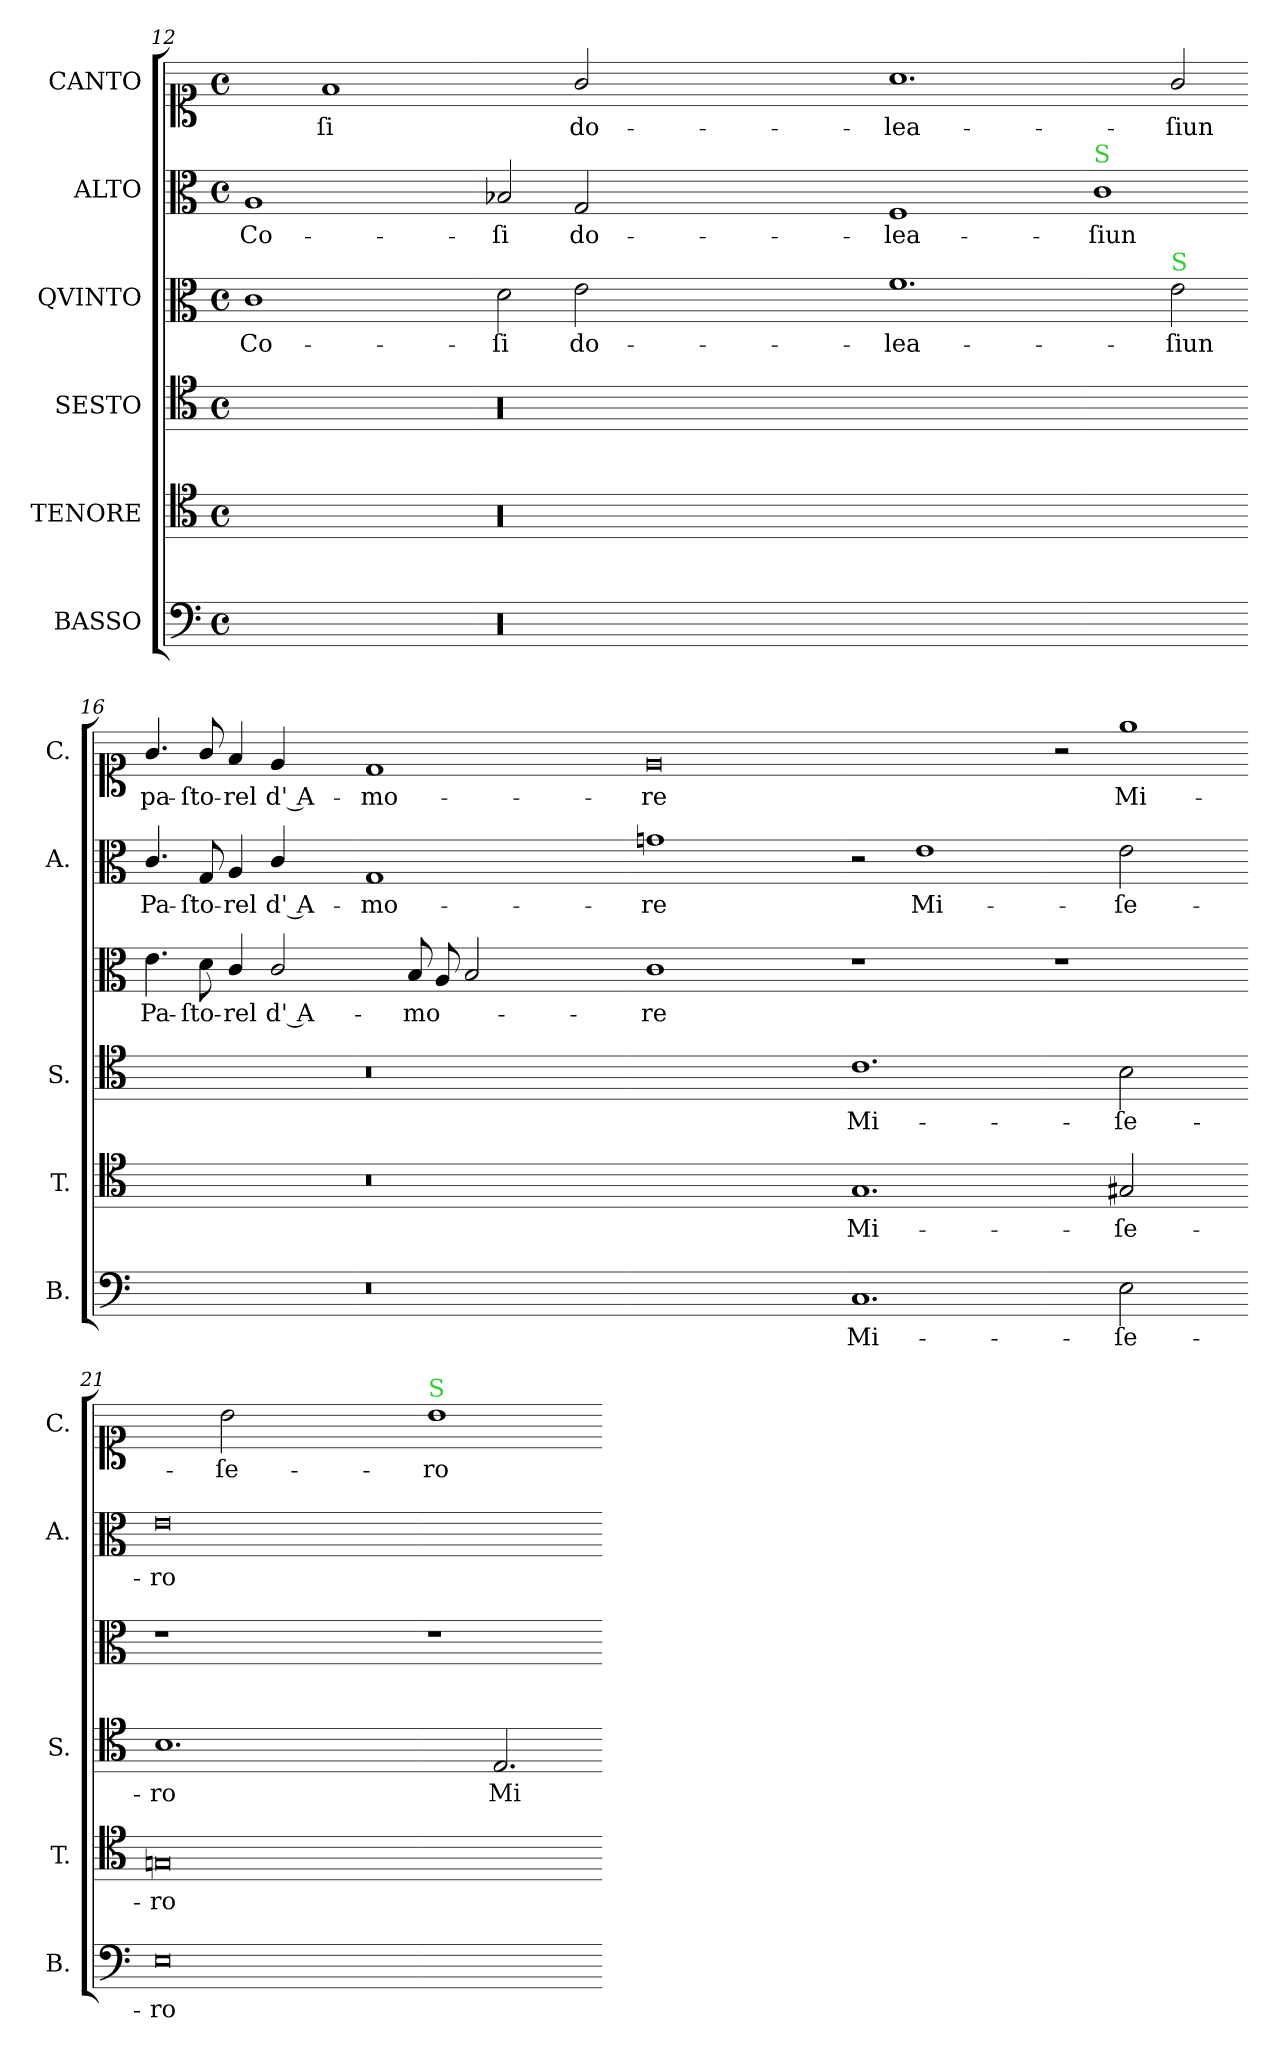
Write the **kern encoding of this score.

**kern	**text	**kern	**text	**kern	**text	**kern	**text	**kern	**text	**kern	**text
*part6	*part6	*part5	*part5	*part4	*part4	*part3	*part3	*part2	*part2	*part1	*part1
*staff6	*staff6	*staff5	*staff5	*staff4	*staff4	*staff3	*staff3	*staff2	*staff2	*staff1	*staff1
*I"BASSO	*	*I"TENORE	*	*I"SESTO	*	*I"QVINTO	*	*I"ALTO	*	*I"CANTO	*
*I'B.	*	*I'T.	*	*I'S.	*	*	*	*I'A.	*	*I'C.	*
*clefF4	*	*clefC4	*	*clefC4	*	*clefC3	*	*clefC3	*	*clefC1	*
*k[]	*	*k[]	*	*k[]	*	*k[]	*	*k[]	*	*k[]	*
*C:ion	*	*C:ion	*	*C:ion	*	*C:ion	*	*C:ion	*	*C:ion	*
*M4/4	*	*M4/4	*	*M4/4	*	*M4/4	*	*M4/4	*	*M4/4	*
*met(c)	*	*met(c)	*	*met(c)	*	*met(c)	*	*met(c)	*	*met(c)	*
=12	=12	=12	=12	=12	=12	=12	=12	=12	=12	=12	=12
1.ryy	.	1.ryy	.	1.ryy	.	1c	Co-	1A	Co-	2ryy	.
.	.	.	.	.	.	.	.	.	.	1f/	-ſi
.	.	.	.	.	.	2ryy	.	2ryy	.	.	.
=13-	=13-	=13-	=13-	=13-	=13-	=13-	=13-	=13-	=13-	=13-	=13-
00r	.	00r	.	00r	.	2d\	-ſi	2B-X/	-ſi	2ryy	.
.	.	.	.	.	.	2e\	do-	2G/	do-	2g/	do-
.	.	.	.	.	.	0.ryy	.	0.ryy	.	0.ryy	.
=14-	=14-	=14-	=14-	=14-	=14-	=14-	=14-	=14-	=14-	=14-	=14-
1.ryy	.	1.ryy	.	1.ryy	.	1.f	-lea-	1F	-lea-	1.a	-lea-
.	.	.	.	.	.	.	.	2ryy	.	.	.
=15-	=15-	=15-	=15-	=15-	=15-	=15-	=15-	=15-	=15-	=15-	=15-
!	!	!	!	!	!	!	!	!LO:TX:a:color=limegreen:t=S	!	!	!
1ryy	.	1ryy	.	1ryy	.	2ryy	.	1c	-ſiun	2ryy	.
!	!	!	!	!	!	!LO:TX:a:color=limegreen:t=S	!	!	!	!	!
.	.	.	.	.	.	2e\	-ſiun	.	.	2g/	-ſiun
=16-	=16-	=16-	=16-	=16-	=16-	=16-	=16-	=16-	=16-	=16-	=16-
1ryy	.	1ryy	.	1ryy	.	4.e\	Pa-	4.c/	Pa-	4.g/	pa-
.	.	.	.	.	.	8d\	-ſto-	8G/	-ſto-	8g/	-ſto-
.	.	.	.	.	.	4c/	-rel	4A/	-rel	4f/	-rel
.	.	.	.	.	.	2c/	d' A-	4c/	d' A-	4e/	d' A-
4ryy	.	4ryy	.	4ryy	.	.	.	4ryy	.	4ryy	.
=17-	=17-	=17-	=17-	=17-	=17-	=17-	=17-	=17-	=17-	=17-	=17-
0r	.	0r	.	0r	.	4ryy	.	1G	-mo-	1d	-mo-
.	.	.	.	.	.	8B/	-mo-	.	.	.	.
.	.	.	.	.	.	8A/	.	.	.	.	.
.	.	.	.	.	.	2B/	.	.	.	.	.
.	.	.	.	.	.	1ryy	.	1ryy	.	1ryy	.
=18-	=18-	=18-	=18-	=18-	=18-	=18-	=18-	=18-	=18-	=18-	=18-
0ryy	.	0ryy	.	0ryy	.	1c	-re	1gn	-re	0e	-re
.	.	.	.	.	.	1ryy	.	1ryy	.	.	.
=19-	=19-	=19-	=19-	=19-	=19-	=19-	=19-	=19-	=19-	=19-	=19-
1.C	Mi-	1.G	Mi-	1.c	Mi-	1r	.	2r	.	1.ryy	.
.	.	.	.	.	.	.	.	1e\	Mi-	.	.
.	.	.	.	.	.	2ryy	.	.	.	.	.
=20-	=20-	=20-	=20-	=20-	=20-	=20-	=20-	=20-	=20-	=20-	=20-
2ryy	.	2ryy	.	2ryy	.	1r	.	2ryy	.	2r	.
2E\	-ſe-	2G#X/	-ſe-	2B\	-ſe-	.	.	2e\	-ſe-	1ee\	Mi-
2ryy	.	2ryy	.	2ryy	.	2ryy	.	2ryy	.	.	.
=21-	=21-	=21-	=21-	=21-	=21-	=21-	=21-	=21-	=21-	=21-	=21-
0E	-ro	0Gn	-ro	1.B	-ro	1r	.	0e	-ro	2ryy	.
.	.	.	.	.	.	.	.	.	.	2b\	-ſe-
.	.	.	.	.	.	1ryy	.	.	.	1ryy	.
.	.	.	.	2ryy	.	.	.	.	.	.	.
=22-	=22-	=22-	=22-	=22-	=22-	=22-	=22-	=22-	=22-	=22-	=22-
!	!	!	!	!	!	!	!	!	!	!LO:TX:a:color=limegreen:t=S	!
1ryy	.	1ryy	.	2ryy	.	1r	.	1ryy	.	1b	-ro
.	.	.	.	2.E/	Mi-	.	.	.	.	.	.
4ryy	.	4ryy	.	.	.	4ryy	.	4ryy	.	4ryy	.
=-	=-	=-	=-	=-	=-	=-	=-	=-	=-	=-	=-
*-	*-	*-	*-	*-	*-	*-	*-	*-	*-	*-	*-
